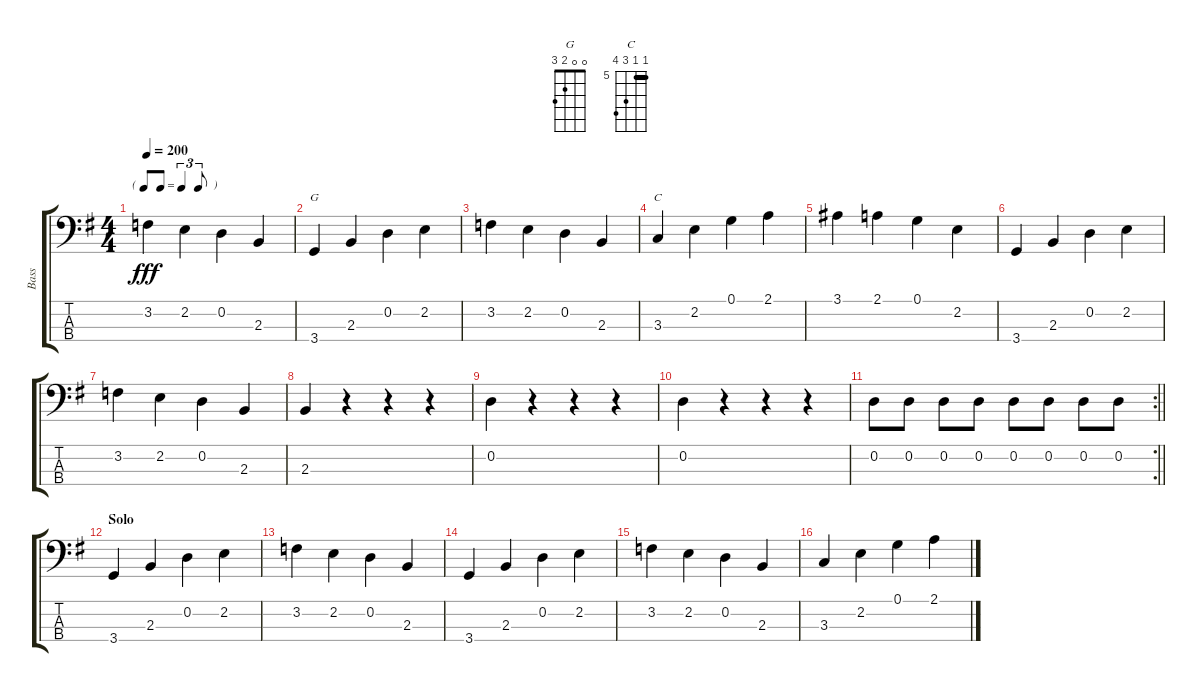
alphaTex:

\track ("Bass" "Bass") {instrument electricbassfinger}
\staff {score tabs}
\tuning (G2 D2 A1 E1) {hide}
\chord ("G" 0 0 2 3)
\chord ("C" 5 5 7 8) {firstfret 5 barre 5}
\ts (4 4)
\tf triplet8th
\tempo 200
\clef f4
\ks g
3.2.4{dy fff} 2.2.4 0.2.4 2.3.4 |
3.4.4{ch "G"} 2.3.4 0.2.4 2.2.4 |
3.2.4 2.2.4 0.2.4 2.3.4 |
3.3.4{ch "C"} 2.2.4 0.1.4 2.1.4 |
3.1.4 2.1.4 0.1.4 2.2.4 |
3.4.4 2.3.4 0.2.4 2.2.4 |
3.2.4 2.2.4 0.2.4 2.3.4 |
2.3.4 r.4 r.4 r.4 |
0.2.4 r.4 r.4 r.4 |
0.2.4 r.4 r.4 r.4 |
\rc 2
\barLineRight lightlight
0.2.8 0.2.8 0.2.8 0.2.8 0.2.8 0.2.8 0.2.8 0.2.8 |
\section ("" "Solo")
3.4.4 2.3.4 0.2.4 2.2.4 |
3.2.4 2.2.4 0.2.4 2.3.4 |
3.4.4 2.3.4 0.2.4 2.2.4 |
3.2.4 2.2.4 0.2.4 2.3.4 |
3.3.4 2.2.4 0.1.4 2.1.4
